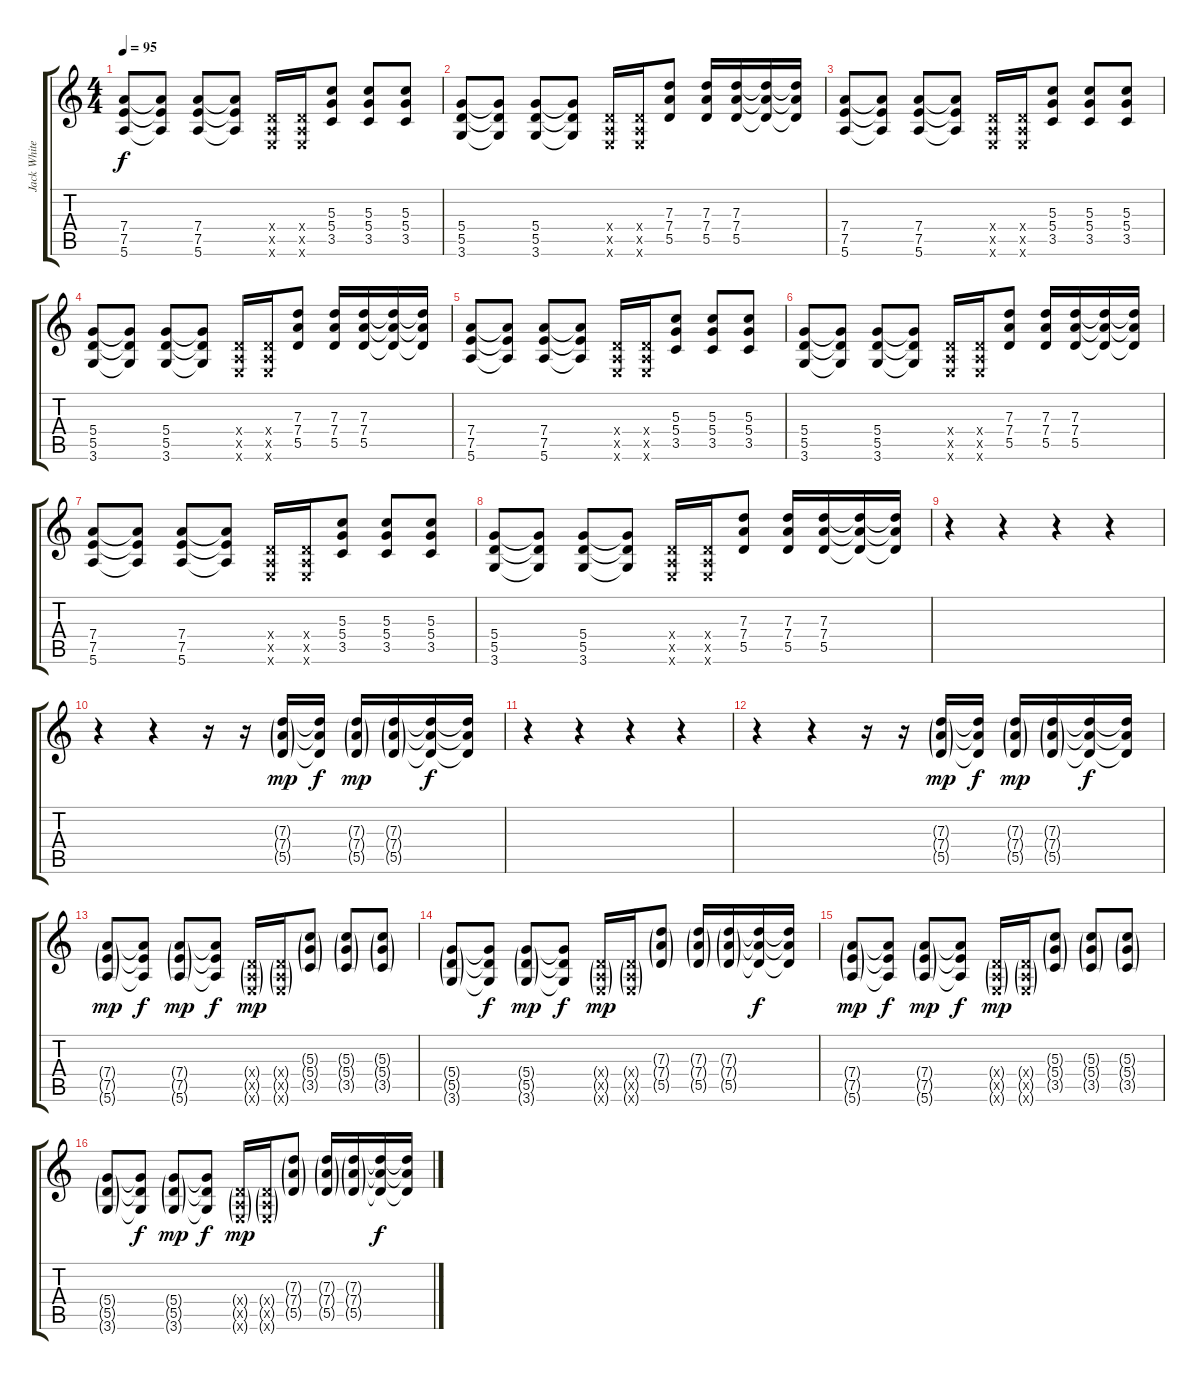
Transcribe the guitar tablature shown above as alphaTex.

\track ("Jack White - Guitar" "Jack White") {instrument distortionguitar}
\staff {score tabs}
\tuning (E4 B3 G3 D3 A2 E2) {hide}
\ts (4 4)
\tempo 95
\clef g2
\ks c
(7.4 7.5 5.6).8{dy f instrument distortionguitar} (7.4{t} 7.5{t} 5.6{t}).8 (7.4 7.5 5.6).8 (7.4{t} 7.5{t} 5.6{t}).8 (0.4{x} 0.5{x} 0.6{x}).16 (0.4{x} 0.5{x} 0.6{x}).16 (5.3 5.4 3.5).8 (5.3 5.4 3.5).8 (5.3 5.4 3.5).8 |
(5.4 5.5 3.6).8 (5.4{t} 5.5{t} 3.6{t}).8 (5.4 5.5 3.6).8 (5.4{t} 5.5{t} 3.6{t}).8 (0.4{x} 0.5{x} 0.6{x}).16 (0.4{x} 0.5{x} 0.6{x}).16 (7.3 7.4 5.5).8 (7.3 7.4 5.5).16 (7.3 7.4 5.5).16 (7.3{t} 7.4{t} 5.5{t}).16 (7.3{t} 7.4{t} 5.5{t}).16 |
(7.4 7.5 5.6).8 (7.4{t} 7.5{t} 5.6{t}).8 (7.4 7.5 5.6).8 (7.4{t} 7.5{t} 5.6{t}).8 (0.4{x} 0.5{x} 0.6{x}).16 (0.4{x} 0.5{x} 0.6{x}).16 (5.3 5.4 3.5).8 (5.3 5.4 3.5).8 (5.3 5.4 3.5).8 |
(5.4 5.5 3.6).8 (5.4{t} 5.5{t} 3.6{t}).8 (5.4 5.5 3.6).8 (5.4{t} 5.5{t} 3.6{t}).8 (0.4{x} 0.5{x} 0.6{x}).16 (0.4{x} 0.5{x} 0.6{x}).16 (7.3 7.4 5.5).8 (7.3 7.4 5.5).16 (7.3 7.4 5.5).16 (7.3{t} 7.4{t} 5.5{t}).16 (7.3{t} 7.4{t} 5.5{t}).16 |
(7.4 7.5 5.6).8 (7.4{t} 7.5{t} 5.6{t}).8 (7.4 7.5 5.6).8 (7.4{t} 7.5{t} 5.6{t}).8 (0.4{x} 0.5{x} 0.6{x}).16 (0.4{x} 0.5{x} 0.6{x}).16 (5.3 5.4 3.5).8 (5.3 5.4 3.5).8 (5.3 5.4 3.5).8 |
(5.4 5.5 3.6).8 (5.4{t} 5.5{t} 3.6{t}).8 (5.4 5.5 3.6).8 (5.4{t} 5.5{t} 3.6{t}).8 (0.4{x} 0.5{x} 0.6{x}).16 (0.4{x} 0.5{x} 0.6{x}).16 (7.3 7.4 5.5).8 (7.3 7.4 5.5).16 (7.3 7.4 5.5).16 (7.3{t} 7.4{t} 5.5{t}).16 (7.3{t} 7.4{t} 5.5{t}).16 |
(7.4 7.5 5.6).8 (7.4{t} 7.5{t} 5.6{t}).8 (7.4 7.5 5.6).8 (7.4{t} 7.5{t} 5.6{t}).8 (0.4{x} 0.5{x} 0.6{x}).16 (0.4{x} 0.5{x} 0.6{x}).16 (5.3 5.4 3.5).8 (5.3 5.4 3.5).8 (5.3 5.4 3.5).8 |
(5.4 5.5 3.6).8 (5.4{t} 5.5{t} 3.6{t}).8 (5.4 5.5 3.6).8 (5.4{t} 5.5{t} 3.6{t}).8 (0.4{x} 0.5{x} 0.6{x}).16 (0.4{x} 0.5{x} 0.6{x}).16 (7.3 7.4 5.5).8 (7.3 7.4 5.5).16 (7.3 7.4 5.5).16 (7.3{t} 7.4{t} 5.5{t}).16 (7.3{t} 7.4{t} 5.5{t}).16 |
r.4 r.4 r.4 r.4 |
r.4 r.4 r.16 r.16 (7.3{g} 7.4{g} 5.5{g}).16{dy mp} (7.3{t} 7.4{t} 5.5{t}).16{dy f} (7.3{g} 7.4{g} 5.5{g}).16{dy mp} (7.3{g} 7.4{g} 5.5{g}).16 (7.3{t} 7.4{t} 5.5{t}).16{dy f} (7.3{t} 7.4{t} 5.5{t}).16 |
r.4 r.4 r.4 r.4 |
r.4 r.4 r.16 r.16 (7.3{g} 7.4{g} 5.5{g}).16{dy mp} (7.3{t} 7.4{t} 5.5{t}).16{dy f} (7.3{g} 7.4{g} 5.5{g}).16{dy mp} (7.3{g} 7.4{g} 5.5{g}).16 (7.3{t} 7.4{t} 5.5{t}).16{dy f} (7.3{t} 7.4{t} 5.5{t}).16 |
(7.4{g} 7.5{g} 5.6{g}).8{dy mp} (7.4{t} 7.5{t} 5.6{t}).8{dy f} (7.4{g} 7.5{g} 5.6{g}).8{dy mp} (7.4{t} 7.5{t} 5.6{t}).8{dy f} (0.4{g x} 0.5{g x} 0.6{g x}).16{dy mp} (0.4{g x} 0.5{g x} 0.6{g x}).16 (5.3{g} 5.4{g} 3.5{g}).8 (5.3{g} 5.4{g} 3.5{g}).8 (5.3{g} 5.4{g} 3.5{g}).8 |
(5.4{g} 5.5{g} 3.6{g}).8 (5.4{t} 5.5{t} 3.6{t}).8{dy f} (5.4{g} 5.5{g} 3.6{g}).8{dy mp} (5.4{t} 5.5{t} 3.6{t}).8{dy f} (0.4{g x} 0.5{g x} 0.6{g x}).16{dy mp} (0.4{g x} 0.5{g x} 0.6{g x}).16 (7.3{g} 7.4{g} 5.5{g}).8 (7.3{g} 7.4{g} 5.5{g}).16 (7.3{g} 7.4{g} 5.5{g}).16 (7.3{t} 7.4{t} 5.5{t}).16{dy f} (7.3{t} 7.4{t} 5.5{t}).16 |
(7.4{g} 7.5{g} 5.6{g}).8{dy mp} (7.4{t} 7.5{t} 5.6{t}).8{dy f} (7.4{g} 7.5{g} 5.6{g}).8{dy mp} (7.4{t} 7.5{t} 5.6{t}).8{dy f} (0.4{g x} 0.5{g x} 0.6{g x}).16{dy mp} (0.4{g x} 0.5{g x} 0.6{g x}).16 (5.3{g} 5.4{g} 3.5{g}).8 (5.3{g} 5.4{g} 3.5{g}).8 (5.3{g} 5.4{g} 3.5{g}).8 |
(5.4{g} 5.5{g} 3.6{g}).8 (5.4{t} 5.5{t} 3.6{t}).8{dy f} (5.4{g} 5.5{g} 3.6{g}).8{dy mp} (5.4{t} 5.5{t} 3.6{t}).8{dy f} (0.4{g x} 0.5{g x} 0.6{g x}).16{dy mp} (0.4{g x} 0.5{g x} 0.6{g x}).16 (7.3{g} 7.4{g} 5.5{g}).8 (7.3{g} 7.4{g} 5.5{g}).16 (7.3{g} 7.4{g} 5.5{g}).16 (7.3{t} 7.4{t} 5.5{t}).16{dy f} (7.3{t} 7.4{t} 5.5{t}).16
